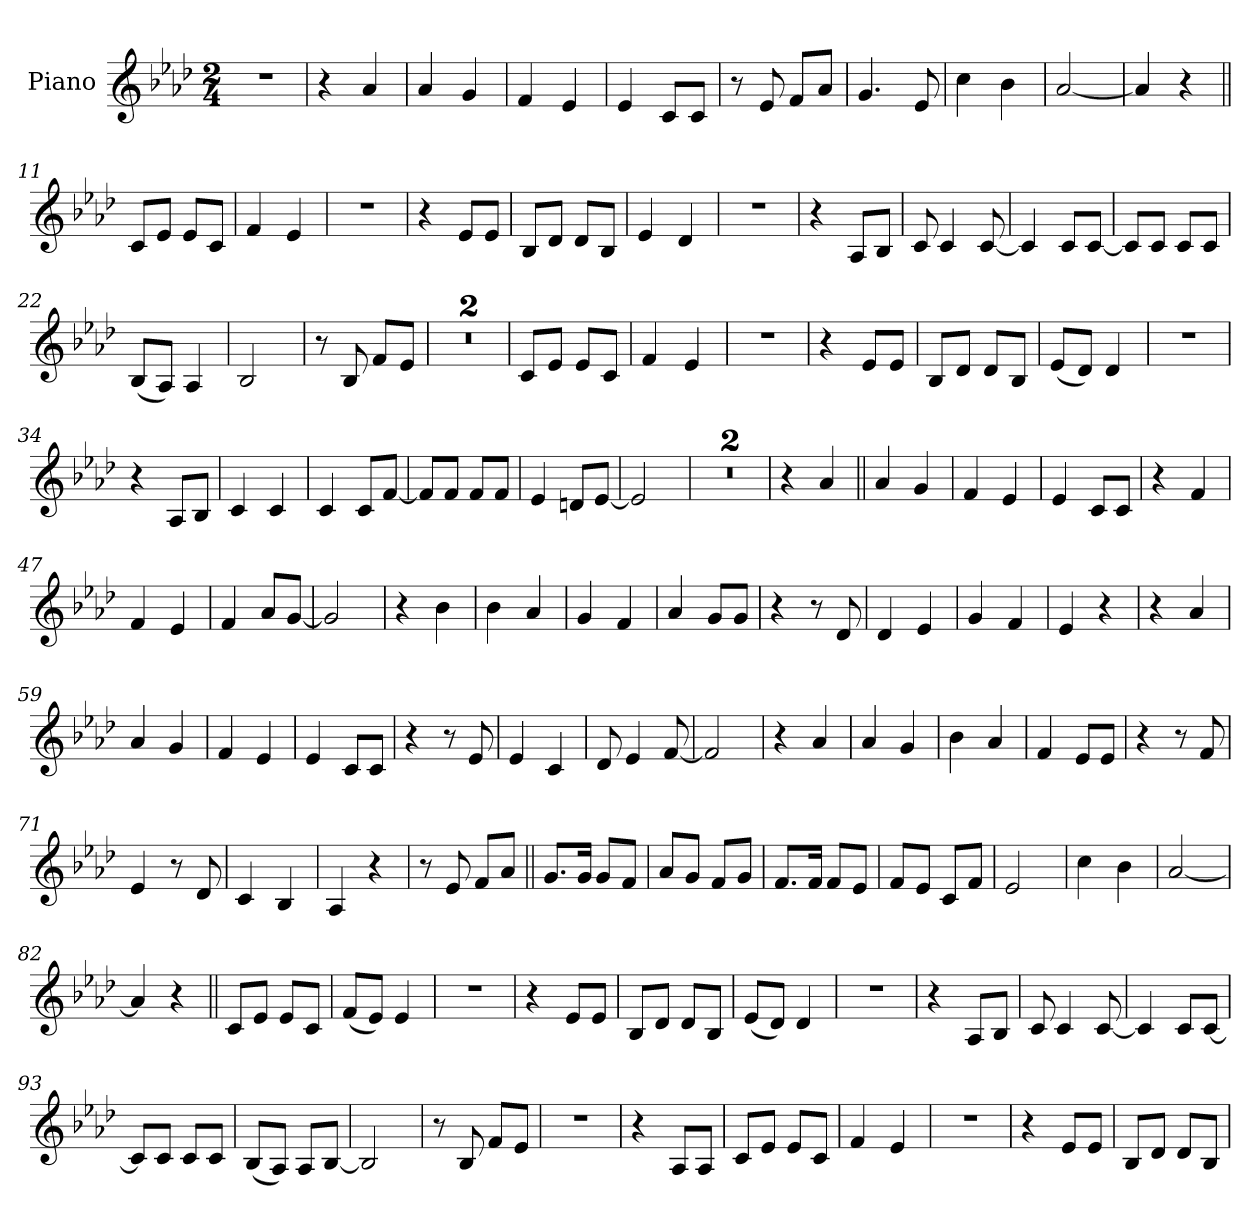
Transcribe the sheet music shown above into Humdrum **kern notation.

**kern
*part1
*staff1
*I"Piano
*I'Pno.
*clefG2
*k[b-e-a-d-]
*M2/4
=1
2r
=2
4r
4a-!
=3
4a-!
4g!
=4
4f!
4e-!
=5
4e-!
8c!L
8c!J
=6
8r
8e-!
8f!L
8a-!J
=7
4.g!
8e-!
=8
4cc!
4b-!
=9
[2a-!
=10
4a-!]
4r
=11||
8cL
8e-J
8e-L
8cJ
=12
4f
4e-
=13
2r
=14
4r
8e-L
8e-J
=15
8B-L
8d-J
8d-L
8B-J
=16
4e-
4d-
=17
2r
=18
4r
8A-L
8B-J
=19
8c
4c
[8c
=20
4c]
8cL
[8cJ
=21
8cL]
8cJ
8cL
8cJ
=22
(8B-L
8A-J)
4A-
=23
2B-
=24
8r
8B-
8fL
8e-J
=25
2r
=26
2r
=27
8cL
8e-J
8e-L
8cJ
=28
4f
4e-
=29
2r
=30
4r
8e-L
8e-J
=31
8B-L
8d-J
8d-L
8B-J
=32
(8e-L
8d-J)
4d-
=33
2r
=34
4r
8A-L
8B-J
=35
4c
4c
=36
4c
8cL
[8fJ
=37
8fL]
8fJ
8fL
8fJ
=38
4e-
8dnL
[8e-J
=39
2e-]
=40
2r
=41
2r
=42
4r
4a-
=43||
4a-
4g
=44
4f
4e-
=45
4e-
8cL
8cJ
=46
4r
4f
=47
4f
4e-
=48
4f
8a-L
[8gJ
=49
2g]
=50
4r
4b-
=51
4b-
4a-
=52
4g
4f
=53
4a-
8gL
8gJ
=54
4r
8r
8d-
=55
4d-
4e-
=56
4g
4f
=57
4e-
4r
=58
4r
4a-
=59
4a-
4g
=60
4f
4e-
=61
4e-
8cL
8cJ
=62
4r
8r
8e-
=63
4e-
4c
=64
8d-
4e-
[8f
=65
2f]
=66
4r
4a-
=67
4a-
4g
=68
4b-
4a-
=69
4f
8e-L
8e-J
=70
4r
8r
8f
=71
4e-
8r
8d-
=72
4c
4B-
=73
4A-
4r
=74
8r
8e-!
8f!L
8a-!J
=75||
8.g!L
16g!Jk
8g!L
8f!J
=76
8a-!L
8g!J
8f!L
8g!J
=77
8.f!L
16f!Jk
8f!L
8e-!J
=78
8f!L
8e-!J
8c!L
8f!J
=79
2e-!
=80
4cc!
4b-!
=81
[2a-!
=82
4a-!]
4r
=83||
8cL
8e-J
8e-L
8cJ
=84
(8fL
8e-J)
4e-
=85
2r
=86
4r
8e-L
8e-J
=87
8B-L
8d-J
8d-L
8B-J
=88
(8e-L
8d-J)
4d-
=89
2r
=90
4r
8A-L
8B-J
=91
8c
4c
[8c
=92
4c]
8cL
[8cJ
=93
8cL]
8cJ
8cL
8cJ
=94
(8B-L
8A-J)
8A-L
[8B-J
=95
2B-]
=96
8r
8B-
8fL
8e-J
=97
2r
=98
4r
8A-L
8A-J
=99
8cL
8e-J
8e-L
8cJ
=100
4f
4e-
=101
2r
=102
4r
8e-L
8e-J
=103
8B-L
8d-J
8d-L
8B-J
=
*-
